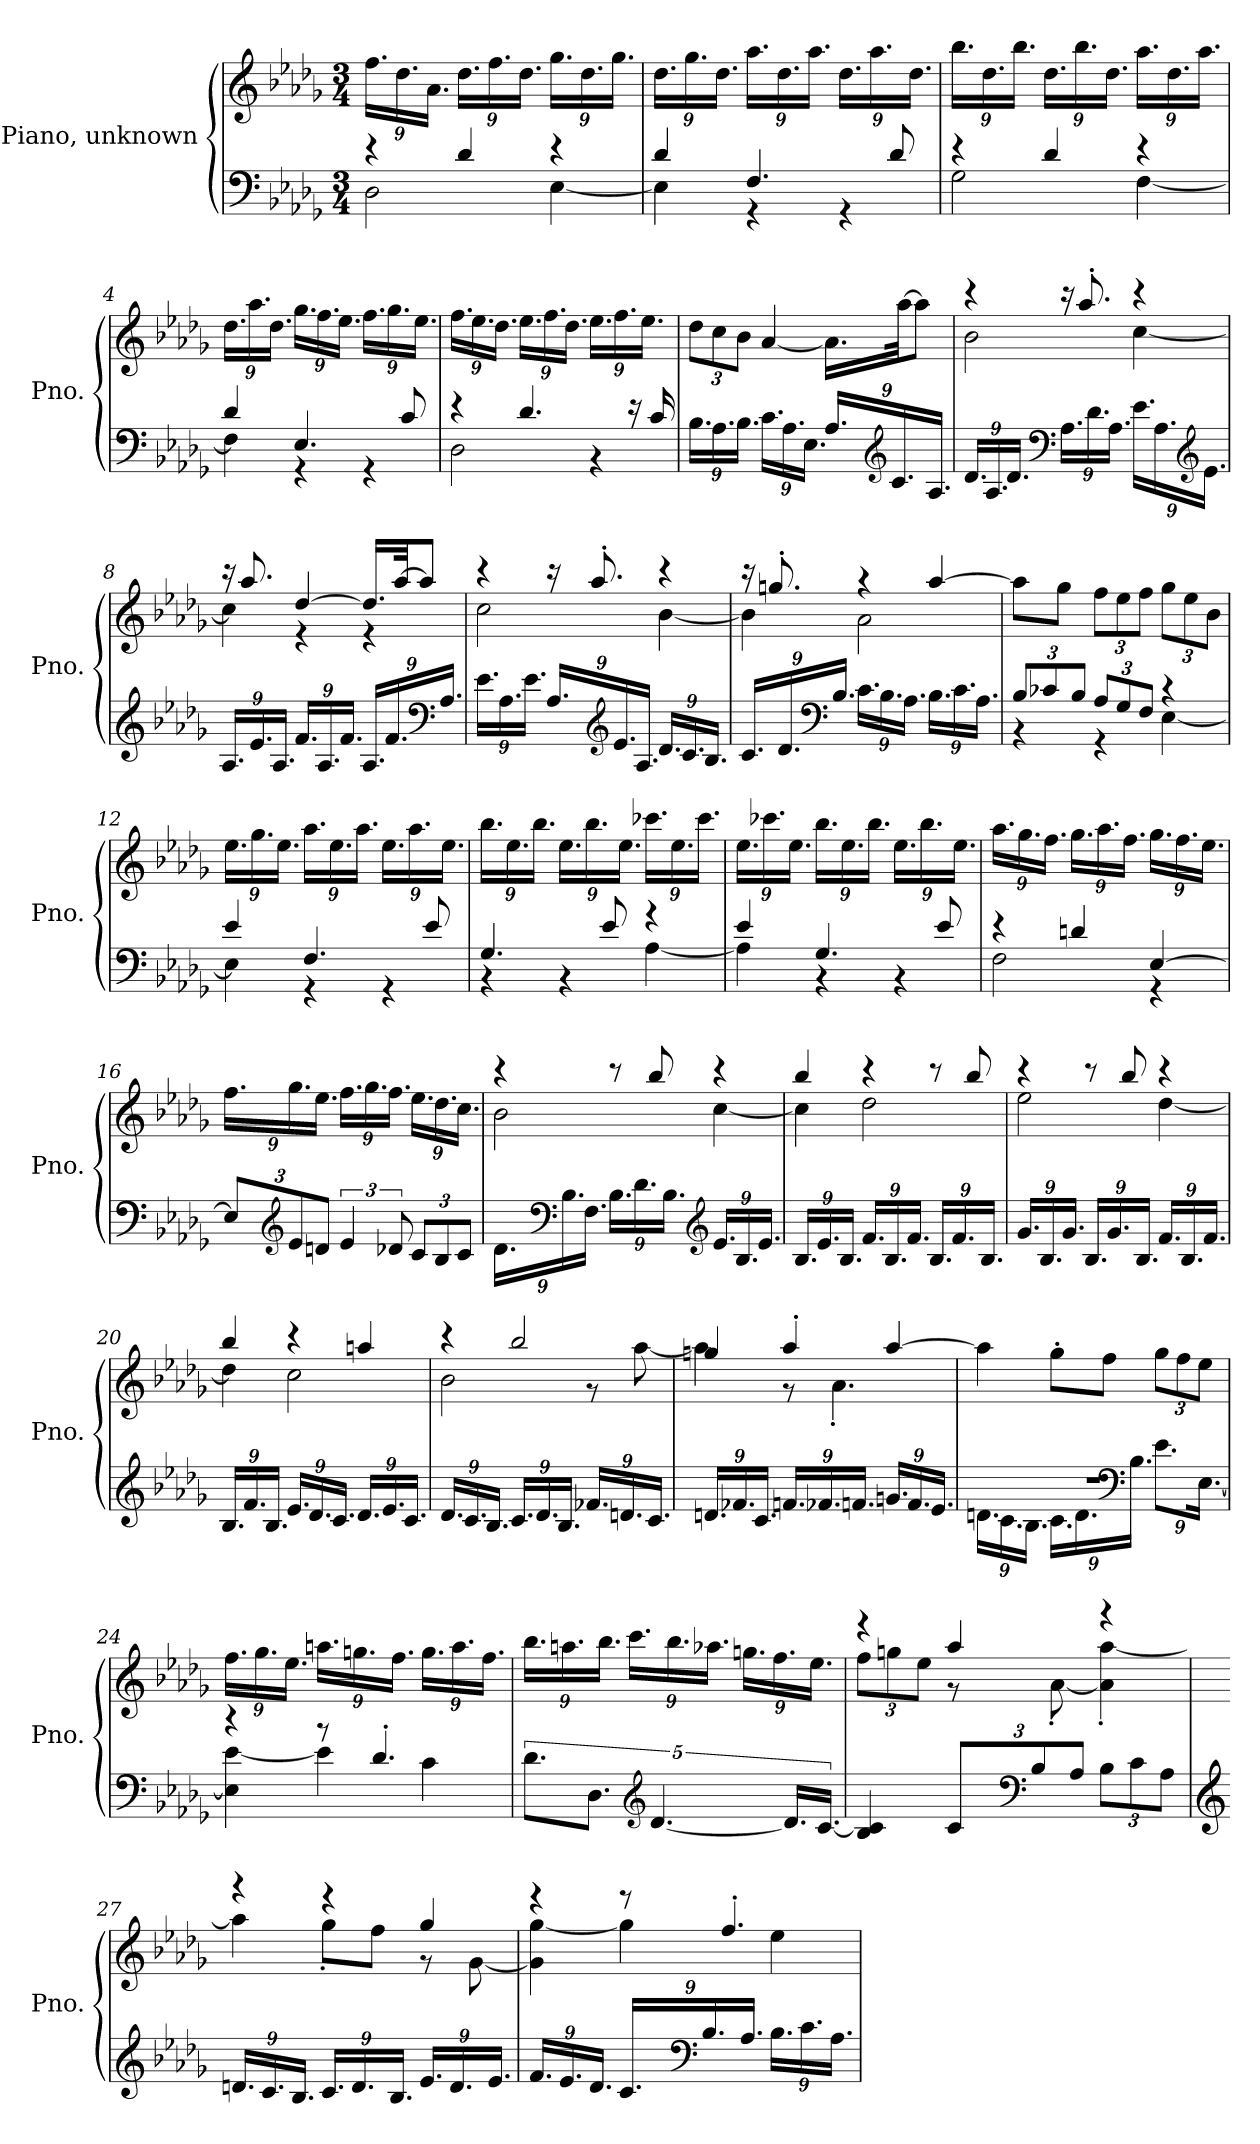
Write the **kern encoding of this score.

**kern	**kern
*part1	*part1
*staff2	*staff1
*I"Piano, unknown	*
*I'Pno.	*
*clefF4	*clefG2
*k[b-e-a-d-g-]	*k[b-e-a-d-g-]
*M3/4	*M3/4
*MM150	*MM150
=1	=1
*^	*
*	*	*Xbrackettup
4r	2D-\	18.ff\LL
.	.	18.dd-\
.	.	18.a-\JJ
4d-/	.	18.dd-\LL
.	.	18.ff\
.	.	18.dd-\JJ
4r	[4E-\	18.gg-\LL
.	.	18.dd-\
.	.	18.gg-\JJ
=2	=2	=2
4d-/	4E-\]	18.dd-\LL
.	.	18.gg-\
.	.	18.dd-\JJ
4.F/	4r	18.aa-\LL
.	.	18.dd-\
.	.	18.aa-\JJ
.	4r	18.dd-\LL
.	.	18.aa-\
8d-/	.	.
.	.	18.dd-\JJ
=3	=3	=3
4r	2G-\	18.bb-\LL
.	.	18.dd-\
.	.	18.bb-\JJ
4d-/	.	18.dd-\LL
.	.	18.bb-\
.	.	18.dd-\JJ
4r	[4F\	18.aa-\LL
.	.	18.dd-\
.	.	18.aa-\JJ
!!LO:LB:g=z
=4	=4	=4
4d-/	4F\]	18.dd-\LL
.	.	18.aa-\
.	.	18.dd-\JJ
4.E-/	4r	18.gg-\LL
.	.	18.ff\
.	.	18.ee-\JJ
.	4r	18.ff\LL
.	.	18.gg-\
8c/	.	.
.	.	18.ee-\JJ
=5	=5	=5
4r	2D-\	18.ff\LL
.	.	18.ee-\
.	.	18.dd-\JJ
4.d-/	.	18.ee-\LL
.	.	18.ff\
.	.	18.dd-\JJ
.	4r	18.ee-\LL
.	.	18.ff\
16r	.	.
.	.	18.ee-\JJ
16c/	.	.
*v	*v	*
=6	=6
*Xbrackettup	*
18.B-\LL	12dd-\L
18.A-\	12cc\
18.B-\JJ	12b-\J
18.c\LL	[4a-/
18.A-\	.
18.E-\JJ	.
18.A-/LL	16.a-\LL]
*clefG2	*
18.c/	.
.	[32aa-\JK
.	8aa-\J]
18.A-/JJ	.
!!LO:LB:g=z
=7	=7
*	*^
18.d-/LL	4r	2b-\
18.A-/	.	.
18.d-/JJ	.	.
*clefF4	*	*
18.A-\LL	16r	.
.	8.aa-'/	.
18.d-\	.	.
18.A-\JJ	.	.
18.e-\LL	4r	[4cc\
18.A-\	.	.
*clefG2	*	*
18.e-\JJ	.	.
=8	=8	=8
18.A-/LL	16r	4cc\]
.	8.aa-/	.
18.e-/	.	.
18.A-/JJ	.	.
18.f/LL	[4dd-/	4r
18.A-/	.	.
18.f/JJ	.	.
18.A-/LL	16.dd-/LL]	4r
18.f/	.	.
.	[32aa-/JK	.
.	8aa-/J]	.
*clefF4	*	*
18.A-/JJ	.	.
!!LO:LB:g=z	!!
=9	=9	=9
18.e-\LL	4r	2cc\
18.A-\	.	.
18.e-\JJ	.	.
18.A-/LL	16r	.
.	8.aa-'/	.
*clefG2	*	*
18.e-/	.	.
18.A-/JJ	.	.
18.d-/LL	4r	[4b-\
18.c/	.	.
18.B-/JJ	.	.
=10	=10	=10
18.c/LL	16r	4b-\]
.	8.ggn'/	.
18.d-/	.	.
*clefF4	*	*
18.B-/JJ	.	.
18.c\LL	4r	2a-\
18.B-\	.	.
18.A-\JJ	.	.
18.B-\LL	[4aa-/	.
18.c\	.	.
18.A-\JJ	.	.
*	*v	*v
=11	=11
*^	*
12B-/L	4r	8aa-\L]
12c-X/	.	.
.	.	8gg-\J
12B-/J	.	.
12A-/L	4r	12ff\L
12G-/	.	12ee-\
12F/J	.	12ff\J
4r	[4E-\	12gg-\L
.	.	12ee-\
.	.	12b-\J
!!LO:LB:g=z
=12	=12	=12
4e-/	4E-\]	18.ee-\LL
.	.	18.gg-\
.	.	18.ee-\JJ
4.F/	4r	18.aa-\LL
.	.	18.ee-\
.	.	18.aa-\JJ
.	4r	18.ee-\LL
.	.	18.aa-\
8e-/	.	.
.	.	18.ee-\JJ
=13	=13	=13
4.G-/	4r	18.bb-\LL
.	.	18.ee-\
.	.	18.bb-\JJ
.	4r	18.ee-\LL
.	.	18.bb-\
8e-/	.	.
.	.	18.ee-\JJ
4r	[4A-\	18.ccc-X\LL
.	.	18.ee-\
.	.	18.ccc-\JJ
=14	=14	=14
4e-/	4A-\]	18.ee-\LL
.	.	18.ccc-X\
.	.	18.ee-\JJ
4.G-/	4r	18.bb-\LL
.	.	18.ee-\
.	.	18.bb-\JJ
.	4r	18.ee-\LL
.	.	18.bb-\
8e-/	.	.
.	.	18.ee-\JJ
!!LO:LB:g=z
=15	=15	=15
4r	2F\	18.aa-\LL
.	.	18.gg-\
.	.	18.ff\JJ
4dn/	.	18.gg-\LL
.	.	18.aa-\
.	.	18.ff\JJ
[4E-/	4r	18.gg-\LL
.	.	18.ff\
.	.	18.ee-\JJ
*v	*v	*
=16	=16
12E-/L]	18.ff\LL
*clefG2	*
12e-/	18.gg-\
12dn/J	18.ee-\JJ
*brackettup	*
6e-/	18.ff\LL
.	18.gg-\
12d-X/	18.ff\JJ
*Xbrackettup	*
12c/L	18.ee-\LL
12B-/	18.dd-\
12c/J	18.cc\JJ
!!LO:PB:g=z
=17	=17
*	*^
18.d-\LL	4r	2b-\
*clefF4	*	*
18.B-\	.	.
18.F\JJ	.	.
18.B-\LL	8r	.
18.d-\	.	.
.	8bb-/	.
18.B-\JJ	.	.
*clefG2	*	*
18.e-/LL	4r	[4cc\
18.B-/	.	.
18.e-/JJ	.	.
=18	=18	=18
18.B-/LL	4bb-/	4cc\]
18.e-/	.	.
18.B-/JJ	.	.
18.f/LL	4r	2dd-\
18.B-/	.	.
18.f/JJ	.	.
18.B-/LL	8r	.
18.f/	.	.
.	8bb-/	.
18.B-/JJ	.	.
=19	=19	=19
18.g-/LL	4r	2ee-\
18.B-/	.	.
18.g-/JJ	.	.
18.B-/LL	8r	.
18.g-/	.	.
.	8bb-/	.
18.B-/JJ	.	.
18.f/LL	4r	[4dd-\
18.B-/	.	.
18.f/JJ	.	.
!!LO:LB:g=z	!!
=20	=20	=20
18.B-/LL	4bb-/	4dd-\]
18.f/	.	.
18.B-/JJ	.	.
18.e-/LL	4r	2cc\
18.d-/	.	.
18.c/JJ	.	.
18.d-/LL	4aan/	.
18.e-/	.	.
18.c/JJ	.	.
=21	=21	=21
18.d-/LL	4r	2b-\
18.c/	.	.
18.B-/JJ	.	.
18.c/LL	2bb-/	.
18.d-/	.	.
18.B-/JJ	.	.
18.f-X/LL	.	8r
18.dn/	.	.
.	.	[8aa-\
18.c/JJ	.	.
!!LO:LB:g=z	!!
=22	=22	=22
18.dn/LL	4ggn/	4aa-\]
18.f-X/	.	.
18.c/JJ	.	.
18.fn/LL	4aa-'/	8r
18.f-X/	.	.
.	.	4.a-'\
18.fn/JJ	.	.
18.gn/LL	[4aa-/	.
18.f/	.	.
18.e-/JJ	.	.
*	*v	*v
=23	=23
*^	*
2.r	18.dn\LL	4aa-\]
.	18.c\	.
.	18.B-\JJ	.
.	18.c\LL	8gg-'\L
.	18.d\	.
.	.	8ff\J
*clefF4	*	*
.	18.B-\JJ	.
.	9.e-\L	12gg-\L
.	.	12ff\
.	[18.E-\Jk	12ee-\J
!!LO:LB:g=z
=24	=24	=24
4r	4E-\] [4e-\	18.ff\LL
.	.	18.gg-\
.	.	18.ee-\JJ
8r	4e-\]	18.aan\LL
.	.	18.ggn\
4.d-'/	.	.
.	.	18.ff\JJ
.	4c\	18.gg\LL
.	.	18.aa\
.	.	18.ff\JJ
*v	*v	*
=25	=25
*brackettup	*
10.d-\L	18.bb-\LL
.	18.aan\
10.D-\J	.
.	18.bb-\JJ
.	18.ccc\LL
*clefG2	*
[5.d-/	.
.	18.bb-\
.	18.aa-X\JJ
.	18.ggn\LL
.	18.ff\
20.d-/LL]	.
.	18.ee-\JJ
[20.c/JJ	.
=26	=26
*	*^
4B-/ 4c/]	4r	12ff\L
.	.	12ggn\
.	.	12ee-\J
*Xbrackettup	*	*
12c/L	4aa-/	8r
*clefF4	*	*
12B-/	.	.
.	.	[8a-'\
12A-/J	.	.
12B-\L	4r	4a-\]' [4aa-\'
12c\	.	.
12A-\J	.	.
!!LO:LB:g=z	!!
=27	=27	=27
*clefG2	*	*
18.dn/LL	4r	4aa-\]
18.c/	.	.
18.B-/JJ	.	.
18.c/LL	4r	8gg-'\L
18.d/	.	.
.	.	8ff\J
18.B-/JJ	.	.
18.e-/LL	4gg-/	8r
18.d/	.	.
.	.	[8g-\
18.e-/JJ	.	.
=28	=28	=28
18.f/LL	4r	4g-\] [4gg-\
18.e-/	.	.
18.d-/JJ	.	.
18.c/LL	8r	4gg-\]
*clefF4	*	*
18.B-/	.	.
.	4.ff'/	.
18.A-/JJ	.	.
18.B-\LL	.	4ee-\
18.c\	.	.
18.A-\JJ	.	.
*	*v	*v
=	=
*-	*-
